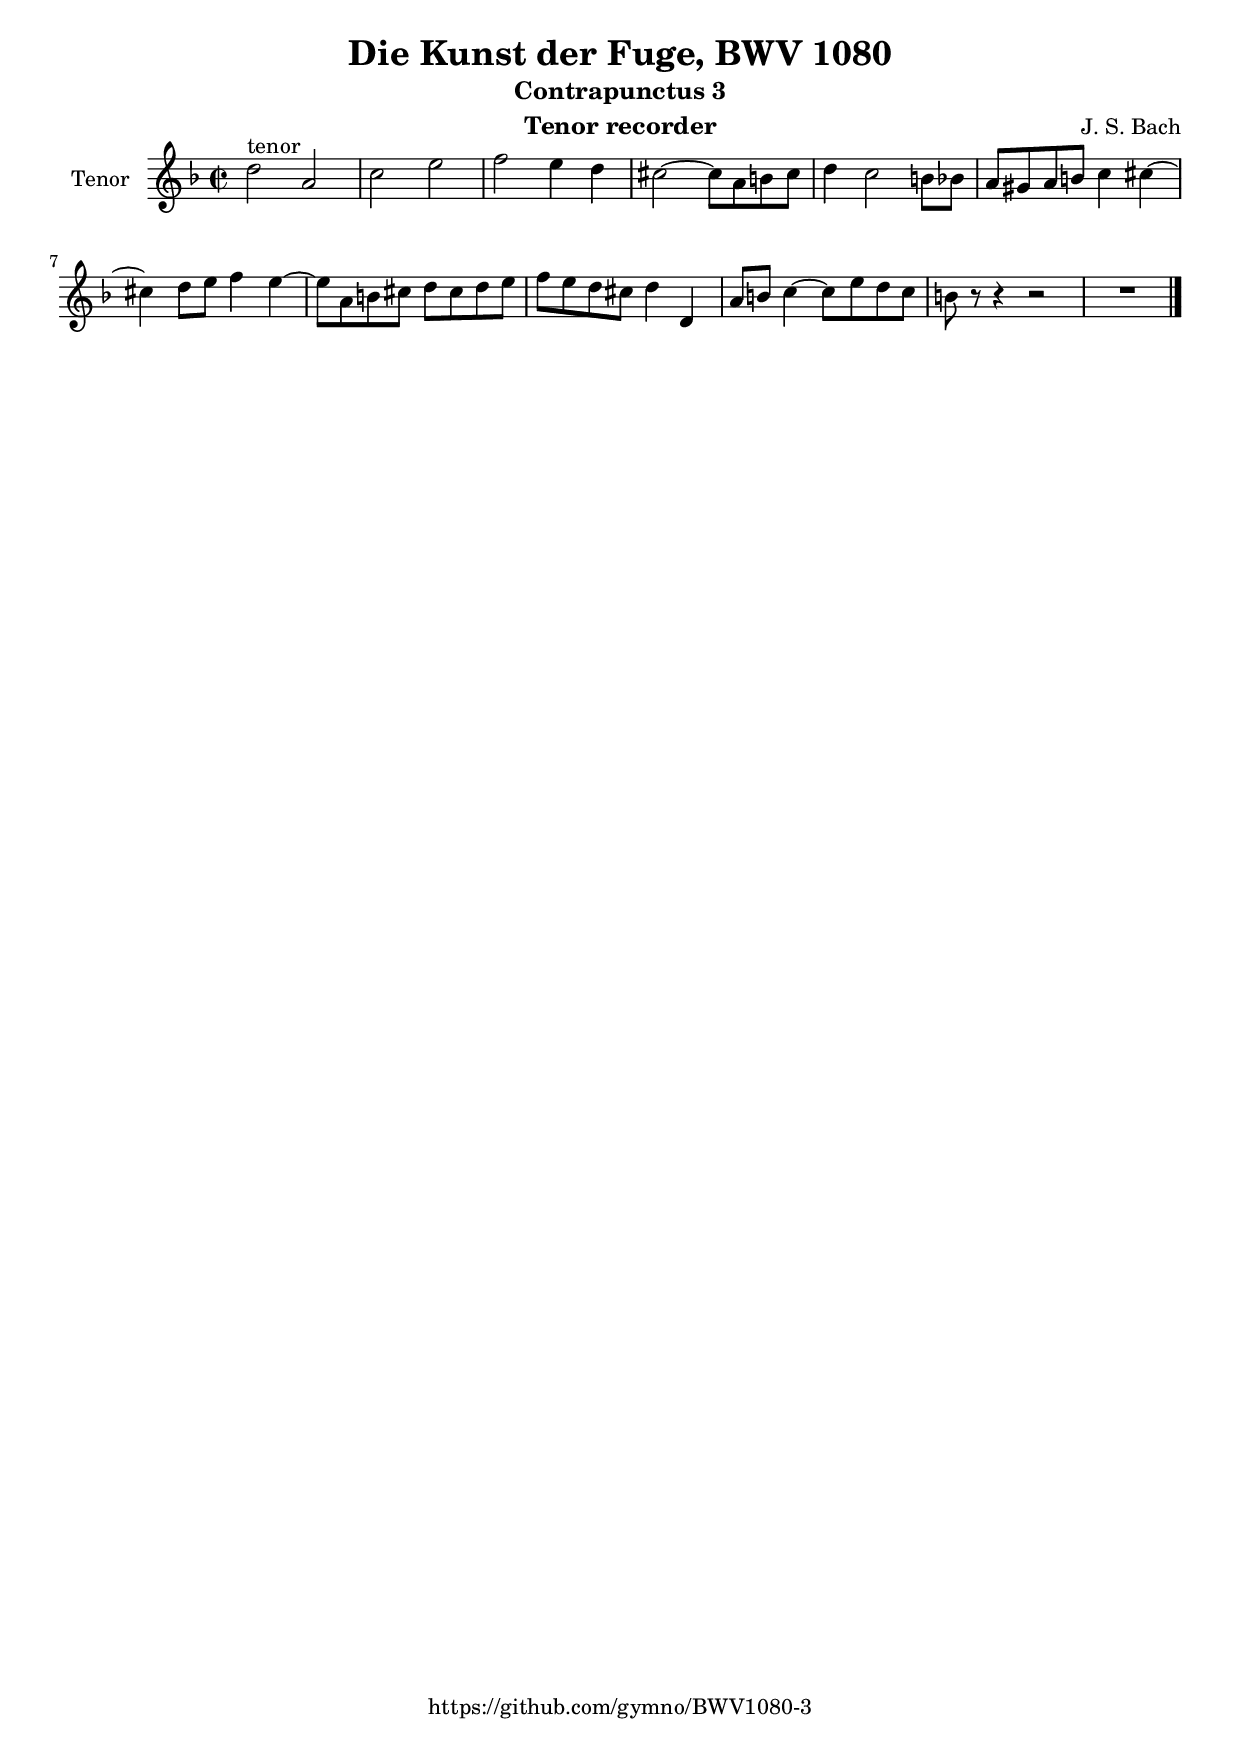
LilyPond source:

\version "2.20.0"
\version "2.21.2"

tenor=\new Voice { \relative c''{
  \set Staff.instrumentName=#"Tenor"
  \set Staff.midiInstrument = #"recorder"
  \time 2/2
  \key d \minor

%\set Score.skipTypesetting = ##t
  %%0
  d2^"tenor" a|c e|f e4 d|cis2~ cis8 a b cis|
  d4 c2 b8 bes|a gis a b c4 cis~|cis d8 e f4 e~|
  e8 a, b cis d cis d e|f e d cis d4 d,|a'8 b c4~ c8 e d c|
  b r r4 r2|R1|
  
\set Score.skipTypesetting = ##f
\bar "|." }}   %*********************************



 #(set-global-staff-size 19)

\book {
  \header{
    title = "Die Kunst der Fuge, BWV 1080"
    composer = "J. S. Bach"
    instrument = "Tenor recorder"
    subtitle = "Contrapunctus 3"
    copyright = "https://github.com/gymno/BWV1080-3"
  }


  \paper {
    oddHeaderMarkup = \markup \fill-line
    { 
      \unless \on-first-page \fromproperty #'header:instrument 
      \unless \on-first-page \fromproperty #'header:title 
      \if \should-print-page-number \fromproperty #'page:page-number-string    
    }
    evenHeaderMarkup = \oddHeaderMarkup
  }
  
  \score {
    \new StaffGroup \keepWithTag #'tenor \tenor
    \layout { 
      \context {
        \Score
        \override SpacingSpanner #'spacing-increment = #2
      }
    }
  }
}


